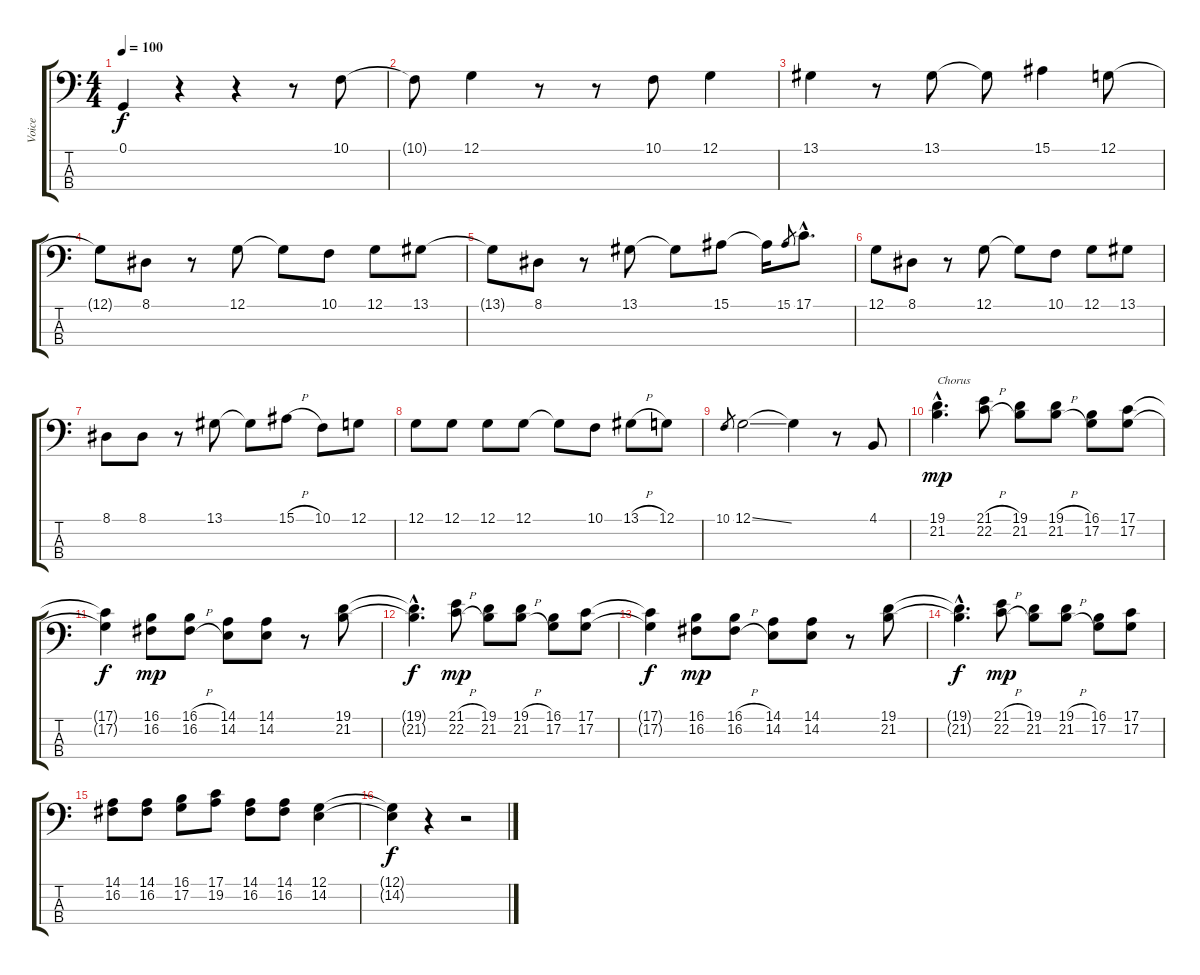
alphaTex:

\track ("Voice" "Voice") {instrument lead6voice}
\staff {score tabs}
\tuning (G2 D2 A1 E1) {hide}
\ts (4 4)
\tempo 100
\clef f4
\ks c
0.1.4{dy f} r.4 r.4 r.8 10.1.8 |
10.1{t}.8 12.1.4 r.8 r.8 10.1.8 12.1.4 |
13.1.4 r.8 13.1.8 13.1{t}.8 15.1.4 12.1.8 |
12.1{t}.8 8.1.8 r.8 12.1.8 12.1{t}.8 10.1.8 12.1.8 13.1.8 |
13.1{t}.8 8.1.8 r.8 13.1.8 13.1{t}.8 15.1.8 15.1{t}.16 15.1.8{gr} 17.1{hac}.8{d} |
12.1.8 8.1.8 r.8 12.1.8 12.1{t}.8 10.1.8 12.1.8 13.1.8 |
8.1.8 8.1.8 r.8 13.1.8 13.1{t}.8 15.1{h}.8 10.1.8 12.1.8 |
12.1.8 12.1.8 12.1.8 12.1.8 12.1{t}.8 10.1.8 13.1{h}.8 12.1.8 |
10.1.8{gr} 12.1{ss}.2 12.1{t}.4 r.8 4.1.8 |
(19.1{hac} 21.2{hac}).4{d txt "Chorus" dy mp} (21.1{h} 22.2{h}).8 (19.1 21.2).8 (19.1{h} 21.2{h}).8 (16.1 17.2).8 (17.1 17.2).8 |
(17.1{t} 17.2{t}).4{dy f} (16.1 16.2).8{dy mp} (16.1{h} 16.2{h}).8 (14.1 14.2).8 (14.1 14.2).8 r.8 (19.1 21.2).8 |
(19.1{hac t} 21.2{hac t}).4{d dy f} (21.1{h} 22.2{h}).8{dy mp} (19.1 21.2).8 (19.1{h} 21.2{h}).8 (16.1 17.2).8 (17.1 17.2).8 |
(17.1{t} 17.2{t}).4{dy f} (16.1 16.2).8{dy mp} (16.1{h} 16.2{h}).8 (14.1 14.2).8 (14.1 14.2).8 r.8 (19.1 21.2).8 |
(19.1{hac t} 21.2{hac t}).4{d dy f} (21.1{h} 22.2{h}).8{dy mp} (19.1 21.2).8 (19.1{h} 21.2{h}).8 (16.1 17.2).8 (17.1 17.2).8 |
(14.1 16.2).8 (14.1 16.2).8 (16.1 17.2).8 (17.1 19.2).8 (14.1 16.2).8 (14.1 16.2).8 (12.1 14.2).4 |
(12.1{t} 14.2{t}).4{dy f} r.4 r.2
